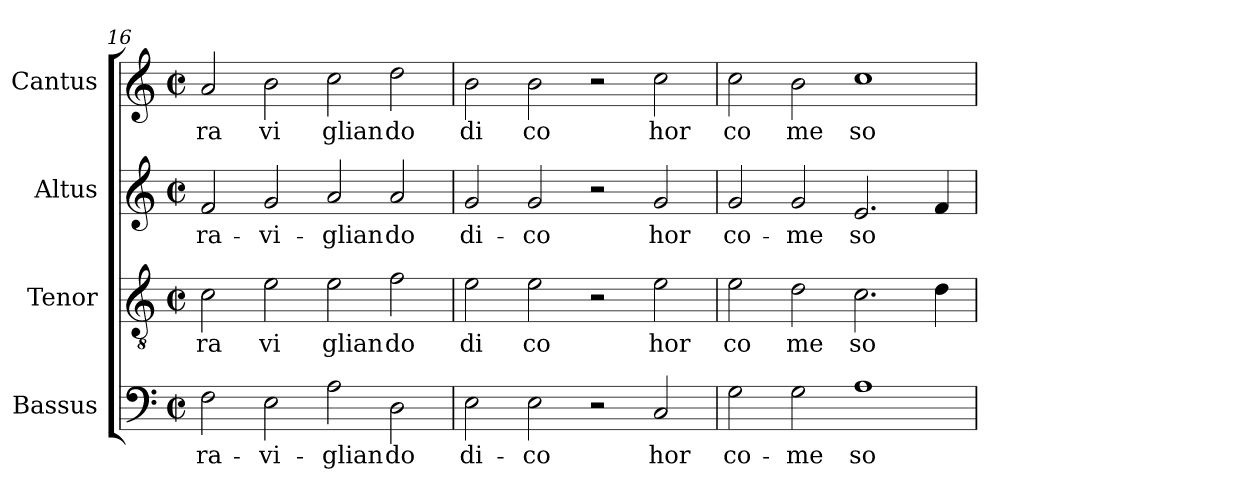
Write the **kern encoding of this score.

**kern	**text	**kern	**text	**kern	**text	**kern	**text
*part4	*part4	*part3	*part3	*part2	*part2	*part1	*part1
*staff4	*staff4	*staff3	*staff3	*staff2	*staff2	*staff1	*staff1
*I"Bassus	*	*I"Tenor	*	*I"Altus	*	*I"Cantus	*
*clefF4	*	*clefGv2	*	*clefG2	*	*clefG2	*
*k[]	*	*k[]	*	*k[]	*	*k[]	*
*C:	*	*C:	*	*C:	*	*C:	*
*M2/2	*	*M2/2	*	*M2/2	*	*M2/2	*
*met(c|)	*	*met(c|)	*	*met(c|)	*	*met(c|)	*
=16	=16	=16	=16	=16	=16	=16	=16
!	!LO:LY:b:cj	!	!LO:LY:b:cj	!	!LO:LY:b:cj	!	!LO:LY:b:cj
2F\	-ra-	2c\	ra	2f/	-ra-	2a/	ra
!	!LO:LY:b:cj	!	!LO:LY:b:cj	!	!LO:LY:b:cj	!	!LO:LY:b:cj
2E\	-vi-	2e\	vi	2g/	-vi-	2b\	vi
!	!LO:LY:b:cj	!	!LO:LY:b:cj	!	!LO:LY:b:cj	!	!LO:LY:b:cj
2A\	-glian	2e\	glian	2a/	-glian	2cc\	glian
!	!LO:LY:b:cj	!	!LO:LY:b:cj	!	!LO:LY:b:cj	!	!LO:LY:b:cj
2D\	do	2f\	do	2a/	do	2dd\	do
=17	=17	=17	=17	=17	=17	=17	=17
!	!LO:LY:b:cj	!	!LO:LY:b:cj	!	!LO:LY:b:cj	!	!LO:LY:b:cj
2E\	di-	2e\	di	2g/	di-	2b\	di
!	!LO:LY:b:cj	!	!LO:LY:b:cj	!	!LO:LY:b:cj	!	!LO:LY:b:cj
2E\	-co	2e\	co	2g/	-co	2b\	co
2r	.	2r	.	2r	.	2r	.
!	!LO:LY:b:cj	!	!LO:LY:b:cj	!	!LO:LY:b:cj	!	!LO:LY:b:cj
2C/	hor	2e\	hor	2g/	hor	2cc\	hor
=18	=18	=18	=18	=18	=18	=18	=18
!	!LO:LY:b:cj	!	!LO:LY:b:cj	!	!LO:LY:b:cj	!	!LO:LY:b:cj
2G\	co-	2e\	co	2g/	co-	2cc\	co
!	!LO:LY:b:cj	!	!LO:LY:b:cj	!	!LO:LY:b:cj	!	!LO:LY:b:cj
2G\	-me	2d\	me	2g/	-me	2b\	me
!	!LO:LY:b:cj	!	!LO:LY:b:cj	!	!LO:LY:b:cj	!	!LO:LY:b:cj
1A	so-	2.c\	so	2.e/	so-	1cc	so
!	!	!	!LO:LY:b:cj	!	!LO:LY:b:cj	!	!
.	.	4d\	.	4f/	--	.	.
=	=	=	=	=	=	=	=
*-	*-	*-	*-	*-	*-	*-	*-
